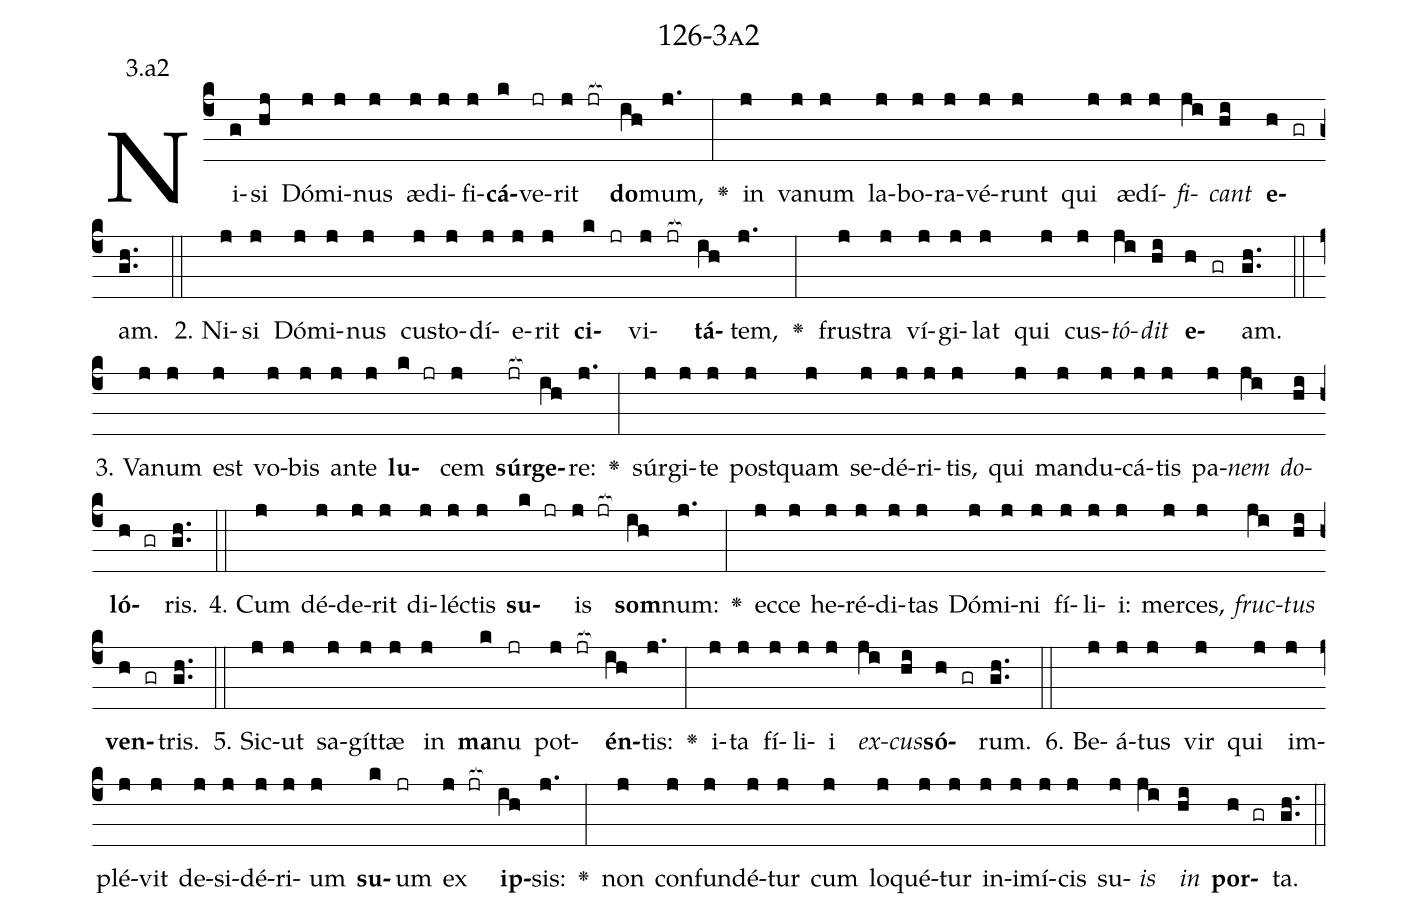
name: 126-3a2;
annotation: 3.a2;
%%
(c4)Ni(g)si(hj) Dó(j)mi(j)nus(j) æ(j)di(j)fi(j)<b>cá</b>(k)ve(jr)rit(j jr[ocb:1{]) <b>do</b>(ih[ocb:0}])mum,(j.) <v>\greheightstar</v>(:) in(j) va(j)num(j) la(j)bo(j)ra(j)vé(j)runt(j) qui(j) æ(j)dí(j)<i>fi</i>(ji)<i>cant</i>(hi) <b>e</b>(h gr)am.(gh..) (::)
2. Ni(j)si(j) Dó(j)mi(j)nus(j) cus(j)to(j)dí(j)e(j)rit(j) <b>ci</b>(k jr)vi(j jr[ocb:1{])<b>tá</b>(ih[ocb:0}])tem,(j.) <v>\greheightstar</v>(:) frus(j)tra(j) ví(j)gi(j)lat(j) qui(j) cus(j)<i>tó</i>(ji)<i>dit</i>(hi) <b>e</b>(h gr)am.(gh..) (::)
3. Va(j)num(j) est(j) vo(j)bis(j) an(j)te(j) <b>lu</b>(k jr)cem(j) <b>súr</b>(jr[ocb:1{])<b>ge</b>(ih[ocb:0}])re:(j.) <v>\greheightstar</v>(:) súr(j)gi(j)te(j) post(j)quam(j) se(j)dé(j)ri(j)tis,(j) qui(j) man(j)du(j)cá(j)tis(j) pa(j)<i>nem</i>(ji) <i>do</i>(hi)<b>ló</b>(h gr)ris.(gh..) (::)
4. Cum(j) dé(j)de(j)rit(j) di(j)léc(j)tis(j) <b>su</b>(k jr)is(j jr[ocb:1{]) <b>som</b>(ih[ocb:0}])num:(j.) <v>\greheightstar</v>(:) ec(j)ce(j) he(j)ré(j)di(j)tas(j) Dó(j)mi(j)ni(j) fí(j)li(j)i:(j) mer(j)ces,(j) <i>fruc</i>(ji)<i>tus</i>(hi) <b>ven</b>(h gr)tris.(gh..) (::)
5. Sic(j)ut(j) sa(j)gít(j)tæ(j) in(j) <b>ma</b>(k)nu(jr) pot(j jr[ocb:1{])<b>én</b>(ih[ocb:0}])tis:(j.) <v>\greheightstar</v>(:) i(j)ta(j) fí(j)li(j)i(j) <i>ex</i>(ji)<i>cus</i>(hi)<b>só</b>(h gr)rum.(gh..) (::)
6. Be(j)á(j)tus(j) vir(j) qui(j) im(j)plé(j)vit(j) de(j)si(j)dé(j)ri(j)um(j) <b>su</b>(k)um(jr) ex(j jr[ocb:1{]) <b>ip</b>(ih[ocb:0}])sis:(j.) <v>\greheightstar</v>(:) non(j) con(j)fun(j)dé(j)tur(j) cum(j) lo(j)qué(j)tur(j) in(j)i(j)mí(j)cis(j) su(j)<i>is</i>(ji) <i>in</i>(hi) <b>por</b>(h gr)ta.(gh..) (::)
